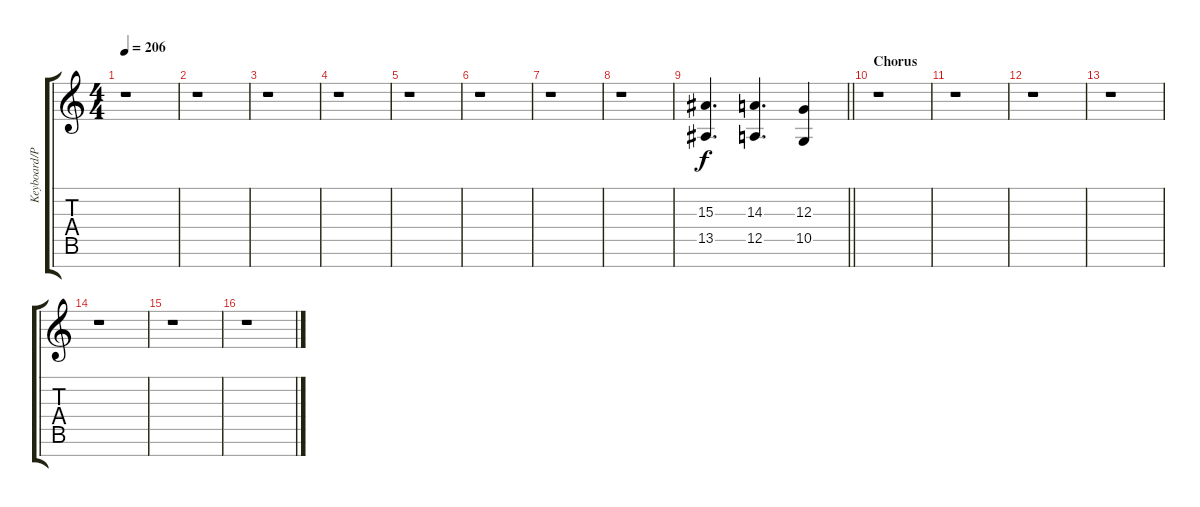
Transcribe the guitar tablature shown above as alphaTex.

\track ("Keyboard/Piano" "Keyboard/P") {instrument acousticgrandpiano}
\staff {score tabs}
\tuning (E4 B3 G3 D3 A2 E2 B1) {hide}
\ts (4 4)
\tempo 206
\clef g2
\ks c
r.1{dy mf} |
r.1 |
r.1 |
r.1 |
r.1 |
r.1 |
r.1 |
r.1 |
\barLineRight lightlight
(15.3 13.5).4{d dy f volume 10 balance 6 instrument tubularbells} (14.3 12.5).4{d} (12.3 10.5).4 |
\section ("" "Chorus")
r.1 |
r.1 |
r.1 |
r.1 |
r.1 |
r.1 |
r.1
